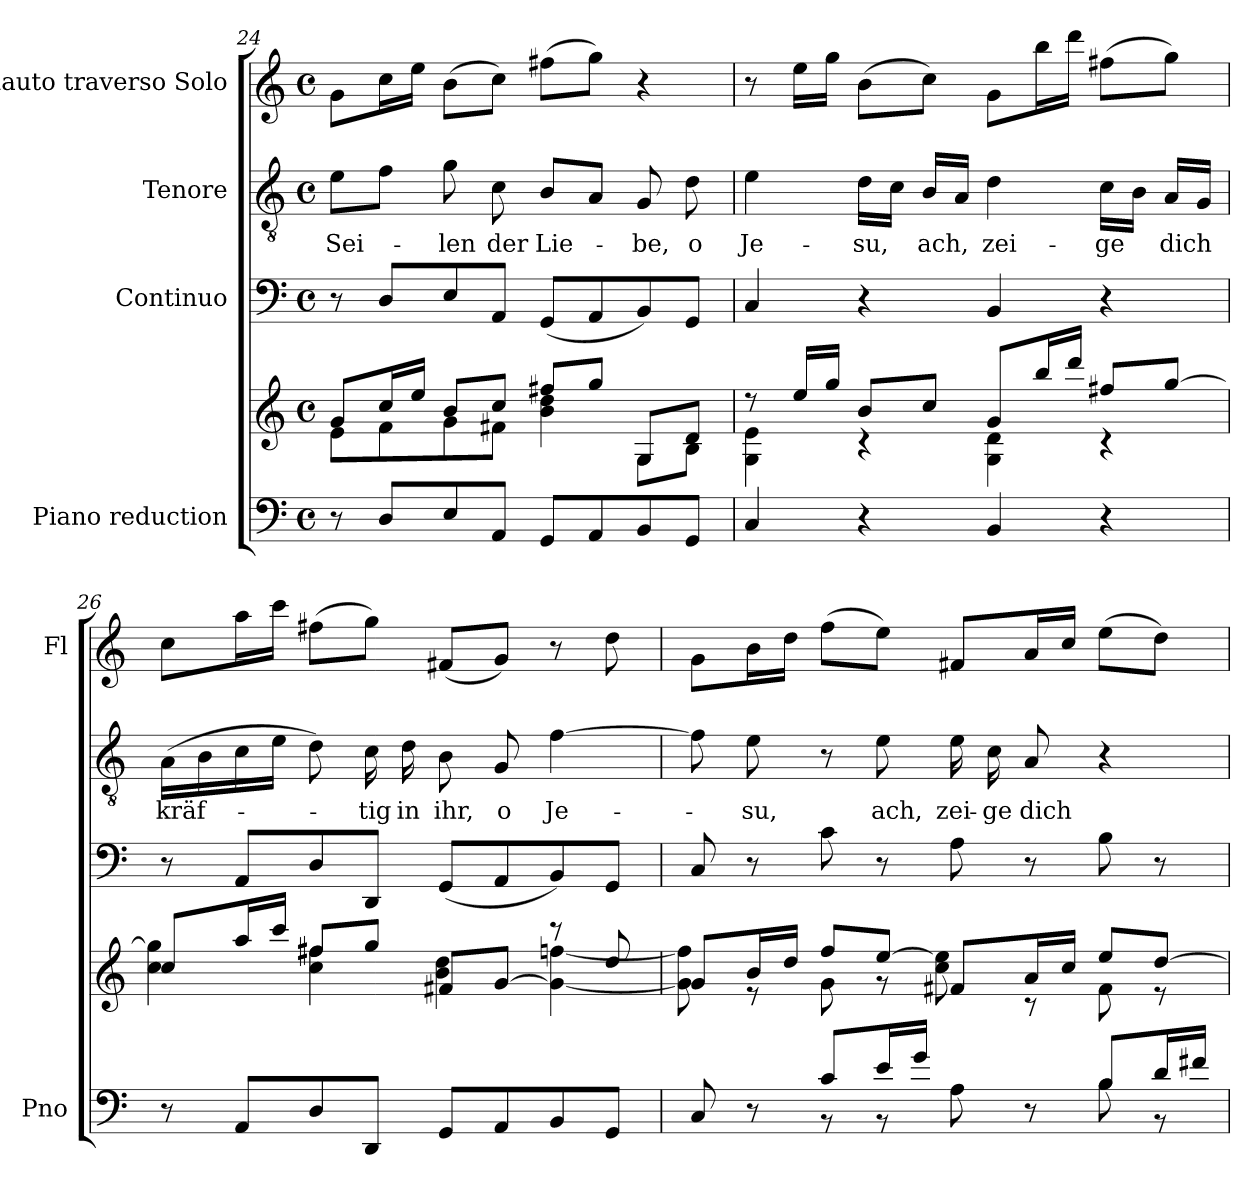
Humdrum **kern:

**kern	**kern	**kern	**kern	**text	**kern
*part4	*part4	*part3	*part2	*part2	*part1
*staff5	*staff4	*staff3	*staff2	*staff2	*staff1
*I"Piano reduction	*	*I"Continuo	*I"Tenore	*	*I"Flauto traverso Solo
*I'Pno	*	*	*	*	*I'Fl
!!LO:LB:g=z
*clefF4	*clefG2	*clefF4	*clefGv2	*	*clefG2
*k[]	*k[]	*k[]	*k[]	*	*k[]
*M4/4	*M4/4	*M4/4	*M4/4	*	*M4/4
*met(c)	*met(c)	*met(c)	*met(c)	*	*met(c)
=24	=24	=24	=24	=24	=24
*	*^	*	*	*	*
!	!	!	!	!	!LO:LY:b	!
8r	8g/L	8e\L	8r	8e\L	Sei-	8g\L
8D/L	16cc/L	8f\	8D/L	8f\J	.	16cc\L
.	16ee/JJ	.	.	.	.	16ee\JJ
!	!	!	!	!	!LO:LY:b	!
8E/	8b/L	8g\	8E/	8g\	-len	(8b\L
!	!	!	!	!	!LO:LY:b	!
8AA/J	8cc/J	8f#X\J	8AA/J	8c\	der	8cc\J)
!	!	!	!	!	!LO:LY:b	!
8GG/L	8ff#X/L	4b\ 4dd\	(8GG/L	8B/L	Lie-	(8ff#X\L
8AA/	8gg/J	.	8AA/	8A/J	.	8gg\J)
!	!	!	!	!	!LO:LY:b	!
8BB/	8G/L	8G\L	8BB/)	8G/	-be,	4r
!	!	!	!	!	!LO:LY:b	!
8GG/J	8d/J	8B\J	8GG/J	8d\	o	.
=25	=25	=25	=25	=25	=25	=25
!	!	!	!	!	!LO:LY:b	!
4C/	8r	4G\ 4e\	4C/	4e\	Je-	8r
.	16ee/LL	.	.	.	.	16ee\LL
.	16gg/JJ	.	.	.	.	16gg\JJ
!	!	!	!	!	!LO:LY:b	!
4r	8b/L	4r	4r	16d\LL	-su,	(8b\L
.	.	.	.	16c\JJ	.	.
!	!	!	!	!	!LO:LY:b	!
.	8cc/J	.	.	16B/LL	ach,	8cc\J)
.	.	.	.	16A/JJ	.	.
!	!	!	!	!	!LO:LY:b	!
4BB/	8g/L	4G\ 4d\	4BB/	4d\	zei-	8g\L
.	16bb/L	.	.	.	.	16bb\L
.	16ddd/JJ	.	.	.	.	16ddd\JJ
!	!	!	!	!	!LO:LY:b	!
4r	8ff#X/L	4r	4r	16c\LL	-ge	(8ff#X\L
.	.	.	.	16B\JJ	.	.
!	!	!	!	!	!LO:LY:b	!
.	[8gg/J	.	.	16A/LL	dich	8gg\J)
.	.	.	.	16G/JJ	.	.
=26	=26	=26	=26	=26	=26	=26
!	!	!	!	!	!LO:LY:b	!
8r	8cc/L	4cc\ 4gg\]	8r	(16A\LL	kräf-	8cc\L
.	.	.	.	16B\	.	.
8AA/L	16aa/L	.	8AA/L	16c\	.	16aa\L
.	16ccc/JJ	.	.	16e\JJ	.	16ccc\JJ
8D/	8ff#X/L	4cc\ 4ff#\	8D/	8d\)	.	(8ff#X\L
!	!	!	!	!	!LO:LY:b	!
8DD/J	8gg/J	.	8DD/J	16c\	-tig	8gg\J)
!	!	!	!	!	!LO:LY:b	!
.	.	.	.	16d\	in	.
!	!	!	!	!	!LO:LY:b	!
8GG/L	8f#X/L	4b\ 4dd\	(8GG/L	8B\	ihr,	(8f#X/L
!	!	!	!	!	!LO:LY:b	!
8AA/	[<8g/J	.	8AA/	8G/	o	8g/J)
!	!	!	!	!	!LO:LY:b	!
8BB/	8r	4g\_ [>4ffn\	8BB/)	[4f\	Je-	8r
8GG/J	8dd/	.	8GG/J	.	.	8dd\
=27	=27	=27	=27	=27	=27	=27
*^	*	*	*	*	*	*
8C/	8ryy	8g/L	8g\] 8ff\]	8C/	8f\]	.	8g\L
!	!	!	!	!	!	!LO:LY:b	!
8r	8ryy	16b/L	8r	8r	8e\	-su,	16b\L
.	.	16dd/JJ	.	.	.	.	16dd\JJ
8c/L	8r	8ff/L	8g\	8c\	8r	.	(8ff\L
!	!	!	!	!	!	!LO:LY:b	!
16e/L	8r	[8ee/J	8r	8r	8e\	ach,	8ee\J)
16g/JJ	.	.	.	.	.	.	.
!	!	!	!	!	!	!LO:LY:b	!
8A\	8ryy	8f#X/L	8cc\ 8ee\]	8A\	16e\	zei-	8f#X/L
!	!	!	!	!	!	!LO:LY:b	!
.	.	.	.	.	16c\	-ge	.
!	!	!	!	!	!	!LO:LY:b	!
8r	8ryy	16a/L	8r	8r	8A/	dich	16a/L
.	.	16cc/JJ	.	.	.	.	16cc/JJ
8B/L	8B\	8ee/L	8f#\	8B\	4r	.	(8ee\L
16d/L	8r	[8dd/J	8r	8r	.	.	8dd\J)
16f#X/JJ	.	.	.	.	.	.	.
*v	*v	*	*	*	*	*	*
*	*v	*v	*	*	*	*
=	=	=	=	=	=
*-	*-	*-	*-	*-	*-
